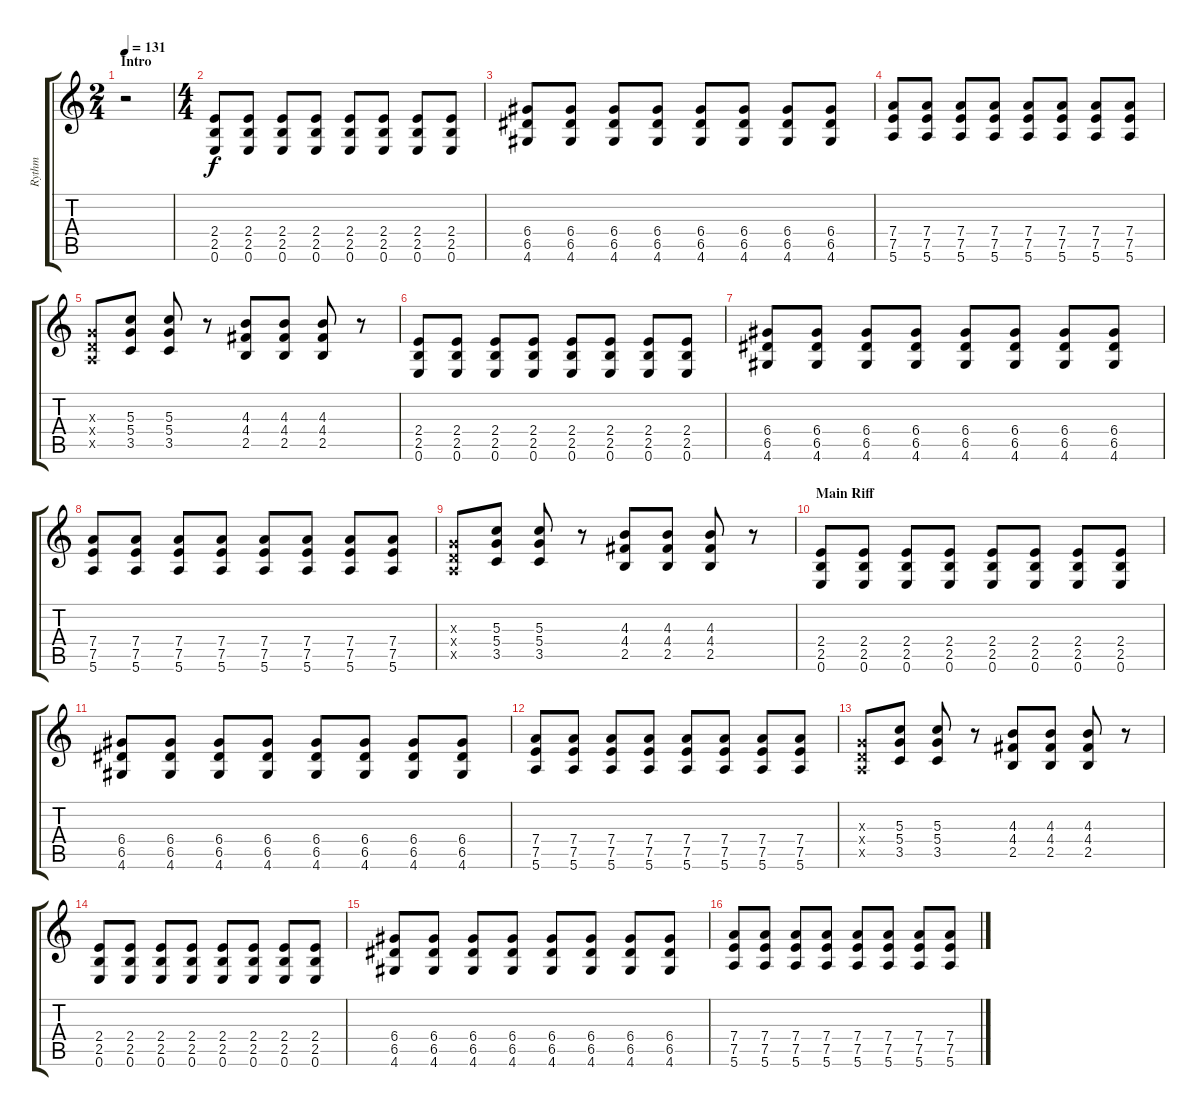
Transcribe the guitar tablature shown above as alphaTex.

\track ("Rythm" "Rythm") {instrument overdrivenguitar}
\staff {score tabs}
\tuning (E4 B3 G3 D3 A2 E2) {hide}
\ts (2 4)
\section ("" "Intro")
\tempo 131
\clef g2
\ks c
r.2{dy f instrument overdrivenguitar} |
\ts (4 4)
(2.4 2.5 0.6).8 (2.4 2.5 0.6).8 (2.4 2.5 0.6).8 (2.4 2.5 0.6).8 (2.4 2.5 0.6).8 (2.4 2.5 0.6).8 (2.4 2.5 0.6).8 (2.4 2.5 0.6).8 |
(6.4 6.5 4.6).8 (6.4 6.5 4.6).8 (6.4 6.5 4.6).8 (6.4 6.5 4.6).8 (6.4 6.5 4.6).8 (6.4 6.5 4.6).8 (6.4 6.5 4.6).8 (6.4 6.5 4.6).8 |
(7.4 7.5 5.6).8 (7.4 7.5 5.6).8 (7.4 7.5 5.6).8 (7.4 7.5 5.6).8 (7.4 7.5 5.6).8 (7.4 7.5 5.6).8 (7.4 7.5 5.6).8 (7.4 7.5 5.6).8 |
(0.3{x} 0.4{x} 0.5{x}).8 (5.3 5.4 3.5).8 (5.3 5.4 3.5).8 r.8 (4.3 4.4 2.5).8 (4.3 4.4 2.5).8 (4.3 4.4 2.5).8 r.8 |
(2.4 2.5 0.6).8 (2.4 2.5 0.6).8 (2.4 2.5 0.6).8 (2.4 2.5 0.6).8 (2.4 2.5 0.6).8 (2.4 2.5 0.6).8 (2.4 2.5 0.6).8 (2.4 2.5 0.6).8 |
(6.4 6.5 4.6).8 (6.4 6.5 4.6).8 (6.4 6.5 4.6).8 (6.4 6.5 4.6).8 (6.4 6.5 4.6).8 (6.4 6.5 4.6).8 (6.4 6.5 4.6).8 (6.4 6.5 4.6).8 |
(7.4 7.5 5.6).8 (7.4 7.5 5.6).8 (7.4 7.5 5.6).8 (7.4 7.5 5.6).8 (7.4 7.5 5.6).8 (7.4 7.5 5.6).8 (7.4 7.5 5.6).8 (7.4 7.5 5.6).8 |
(0.3{x} 0.4{x} 0.5{x}).8 (5.3 5.4 3.5).8 (5.3 5.4 3.5).8 r.8 (4.3 4.4 2.5).8 (4.3 4.4 2.5).8 (4.3 4.4 2.5).8 r.8 |
\section ("" "Main Riff")
(2.4 2.5 0.6).8 (2.4 2.5 0.6).8 (2.4 2.5 0.6).8 (2.4 2.5 0.6).8 (2.4 2.5 0.6).8 (2.4 2.5 0.6).8 (2.4 2.5 0.6).8 (2.4 2.5 0.6).8 |
(6.4 6.5 4.6).8 (6.4 6.5 4.6).8 (6.4 6.5 4.6).8 (6.4 6.5 4.6).8 (6.4 6.5 4.6).8 (6.4 6.5 4.6).8 (6.4 6.5 4.6).8 (6.4 6.5 4.6).8 |
(7.4 7.5 5.6).8 (7.4 7.5 5.6).8 (7.4 7.5 5.6).8 (7.4 7.5 5.6).8 (7.4 7.5 5.6).8 (7.4 7.5 5.6).8 (7.4 7.5 5.6).8 (7.4 7.5 5.6).8 |
(0.3{x} 0.4{x} 0.5{x}).8 (5.3 5.4 3.5).8 (5.3 5.4 3.5).8 r.8 (4.3 4.4 2.5).8 (4.3 4.4 2.5).8 (4.3 4.4 2.5).8 r.8 |
(2.4 2.5 0.6).8 (2.4 2.5 0.6).8 (2.4 2.5 0.6).8 (2.4 2.5 0.6).8 (2.4 2.5 0.6).8 (2.4 2.5 0.6).8 (2.4 2.5 0.6).8 (2.4 2.5 0.6).8 |
(6.4 6.5 4.6).8 (6.4 6.5 4.6).8 (6.4 6.5 4.6).8 (6.4 6.5 4.6).8 (6.4 6.5 4.6).8 (6.4 6.5 4.6).8 (6.4 6.5 4.6).8 (6.4 6.5 4.6).8 |
(7.4 7.5 5.6).8 (7.4 7.5 5.6).8 (7.4 7.5 5.6).8 (7.4 7.5 5.6).8 (7.4 7.5 5.6).8 (7.4 7.5 5.6).8 (7.4 7.5 5.6).8 (7.4 7.5 5.6).8
